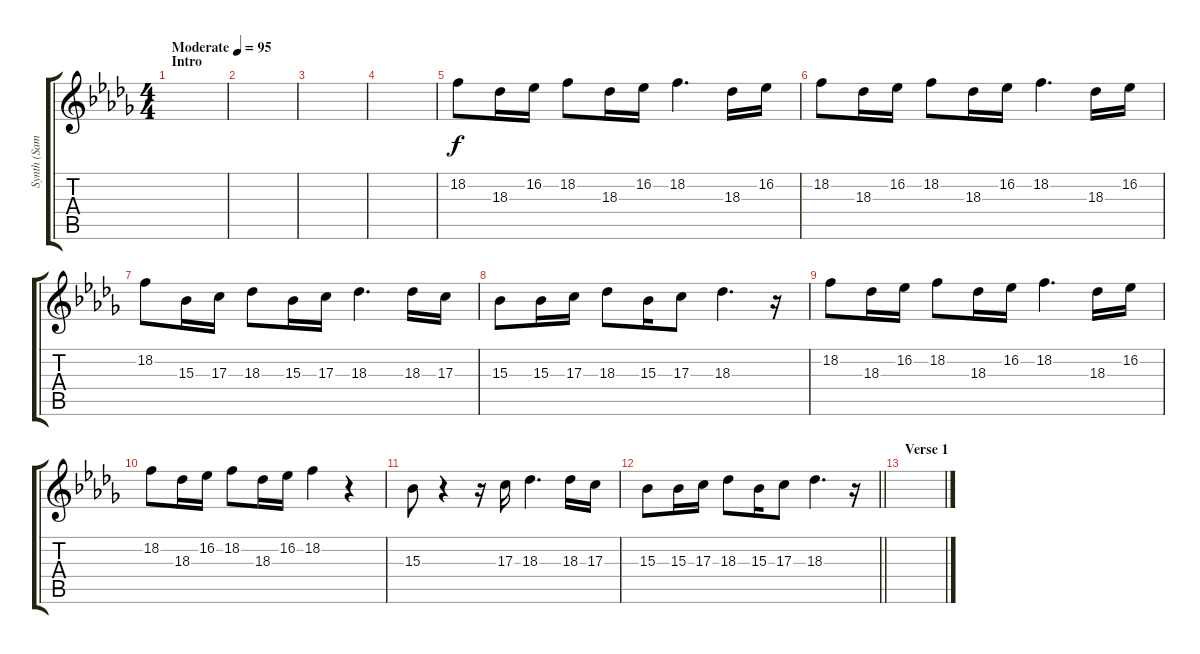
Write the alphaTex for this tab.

\track ("Synth (Samples)" "Synth (Sam") {instrument lead2sawtooth}
\staff {score tabs}
\tuning (E4 B3 G3 D3 A2 E2) {hide}
\ts (4 4)
\section ("" "Intro")
\tempo (95 "Moderate")
\clef g2
\ks db
|
|
|
|
18.2.8 18.3.16 16.2.16 18.2.8 18.3.16 16.2.16 18.2.4{d} 18.3.16 16.2.16 |
18.2.8 18.3.16 16.2.16 18.2.8 18.3.16 16.2.16 18.2.4{d} 18.3.16 16.2.16 |
18.2.8 15.3.16 17.3.16 18.3.8 15.3.16 17.3.16 18.3.4{d} 18.3.16 17.3.16 |
15.3.8 15.3.16 17.3.16 18.3.8 15.3.16 17.3.8 18.3.4{d} r.16 |
18.2.8 18.3.16 16.2.16 18.2.8 18.3.16 16.2.16 18.2.4{d} 18.3.16 16.2.16 |
18.2.8 18.3.16 16.2.16 18.2.8 18.3.16 16.2.16 18.2.4 r.4 |
15.3.8 r.4 r.16 17.3.16 18.3.4{d} 18.3.16 17.3.16 |
\barLineRight lightlight
15.3.8 15.3.16 17.3.16 18.3.8 15.3.16 17.3.8 18.3.4{d} r.16 |
\section ("" "Verse 1")
